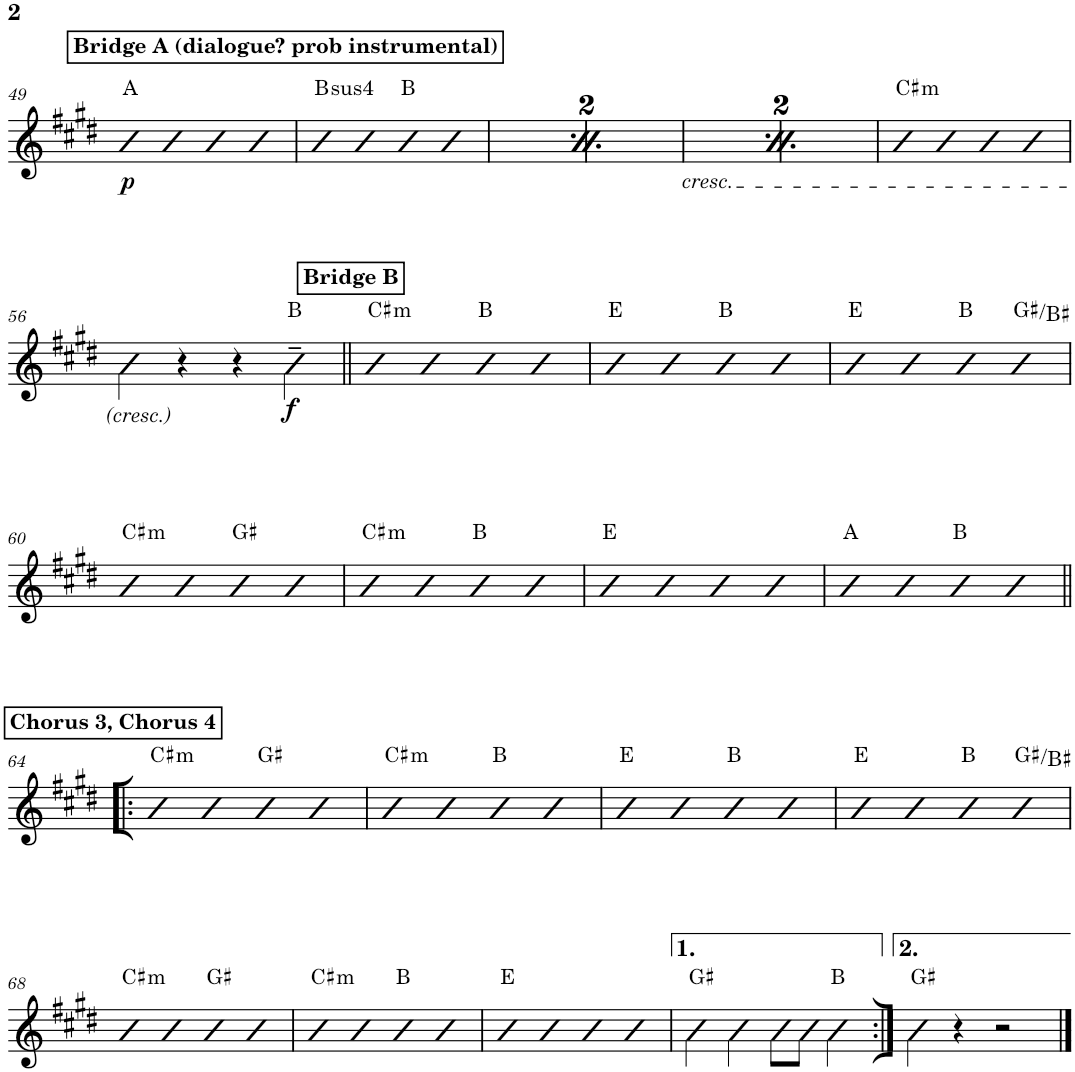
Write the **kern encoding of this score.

**kern	**dynam	**harte
*part1	*part1	*part1
*staff1	*staff1	*
*I"Piano	*	*
*I'Pno.	*	*
!!LO:PB:g=z
*clefG2	*	*
*k[f#c#g#d#]	*	*
*M4/4	*	*
!!LO:REH:place=s1:a:B:cj:t=Bridge A (dialogue? prob instrumental)
=49	=49	=49
!	!LO:DY:b	!
4b	p	A:maj
4b	.	.
4b	.	.
4b	.	.
=50	=50	=50
!	!	!LO:H:kt=4
4b	.	B:sus4
4b	.	.
4b	.	B:maj
4b	.	.
!!LO:REH:place=s1:a:B:cj:t=Bridge A (dialogue? prob instrumental)
=51	=51	=51
!	!LO:DY:b	!
4b	p	A:maj
4b	.	.
4b	.	.
4b	.	.
=52	=52	=52
!	!	!LO:H:kt=4
4b	.	B:sus4
4b	.	.
4b	.	B:maj
4b	.	.
!!LO:REH:place=s1:a:B:cj:t=Bridge A (dialogue? prob instrumental)
=53	=53	=53
!	!LO:DY:b	!
4b	p	A:maj
4b	.	.
4b	.	.
4b	.	.
=54	=54	=54
!	!	!LO:H:kt=4
4b	.	B:sus4
4b	.	.
4b	.	B:maj
4b	.	.
=55	=55	=55
!	!	!LO:H:kt=m
4b	.	C#:min
4b	.	.
4b	.	.
4b	.	.
!!LO:LB:g=z
=56	=56	=56
4b\	.	.
4r	.	.
4r	.	.
!	!LO:DY:b	!
4b~\	f	B:maj
!!LO:REH:place=s1:a:B:cj:t=Bridge B
=57||	=57||	=57||
!	!	!LO:H:kt=m
4b	.	C#:min
4b	.	.
4b	.	B:maj
4b	.	.
=58	=58	=58
4b	.	E:maj
4b	.	.
4b	.	B:maj
4b	.	.
=59	=59	=59
4b	.	E:maj
4b	.	.
4b	.	B:maj
4bn	.	G#:maj/3
!!LO:LB:g=z
=60	=60	=60
!	!	!LO:H:kt=m
4b	.	C#:min
4b	.	.
4bn	.	G#:maj
4b	.	.
=61	=61	=61
!	!	!LO:H:kt=m
4b	.	C#:min
4b	.	.
4b	.	B:maj
4b	.	.
=62	=62	=62
4b	.	E:maj
4b	.	.
4b	.	.
4b	.	.
=63	=63	=63
4b	.	A:maj
4b	.	.
4b	.	B:maj
4b	.	.
!!LO:LB:g=z
!!LO:REH:place=s1:a:B:cj:t=Chorus 3, Chorus 4
=64!|:	=64!|:	=64!|:
!	!	!LO:H:kt=m
4b	.	C#:min
4b	.	.
4bn	.	G#:maj
4b	.	.
=65	=65	=65
!	!	!LO:H:kt=m
4b	.	C#:min
4b	.	.
4b	.	B:maj
4b	.	.
=66	=66	=66
4b	.	E:maj
4b	.	.
4b	.	B:maj
4b	.	.
=67	=67	=67
4b	.	E:maj
4b	.	.
4b	.	B:maj
4bn	.	G#:maj/3
!!LO:LB:g=z
=68	=68	=68
!	!	!LO:H:kt=m
4b	.	C#:min
4b	.	.
4bn	.	G#:maj
4b	.	.
=69	=69	=69
!	!	!LO:H:kt=m
4b	.	C#:min
4b	.	.
4b	.	B:maj
4b	.	.
=70	=70	=70
4b	.	E:maj
4b	.	.
4b	.	.
4b	.	.
=71	=71	=71
4bn\	.	G#:maj
4b\	.	.
8b\L	.	.
8b\J	.	.
4b\	.	B:maj
=72:|!	=72:|!	=72:|!
4bn\	.	G#:maj
4r	.	.
2r	.	.
==	==	==
*-	*-	*-
